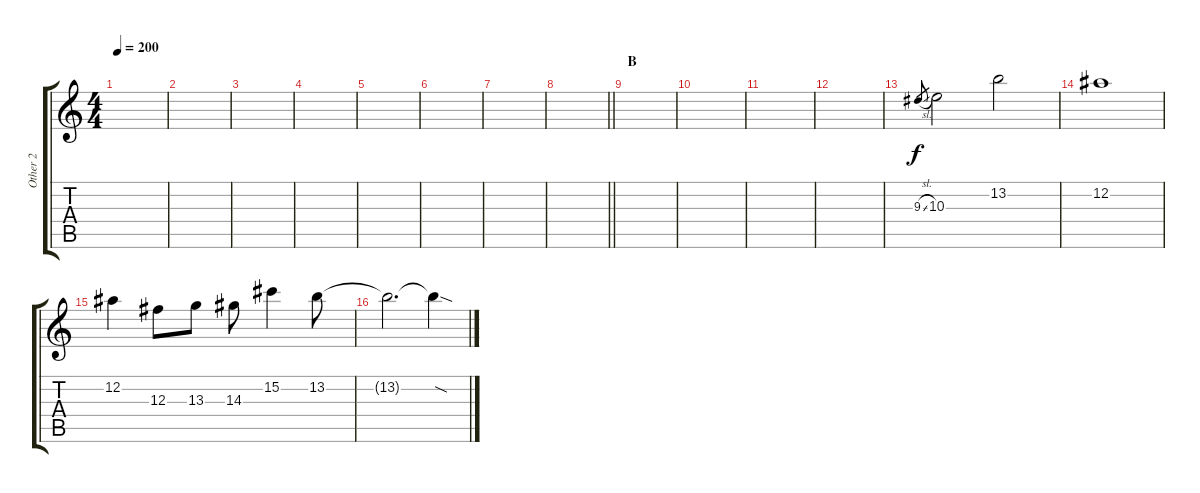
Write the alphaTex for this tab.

\track ("Other 2" "Other 2") {instrument overdrivenguitar}
\staff {score tabs}
\tuning (Eb4 Bb3 Gb3 Db3 Ab2 Eb2) {hide}
\ts (4 4)
\tempo 200
\clef g2
\ks c
|
|
|
|
|
|
|
\barLineRight lightlight
|
\section ("" "B")
|
|
|
|
9.3{sl}.8{gr} 10.3.2 13.2.2 |
12.2.1 |
12.2.4 12.3.8 13.3.8 14.3.8 15.2.4 13.2.8 |
13.2{t}.2{d} 13.2{sod t}.4
